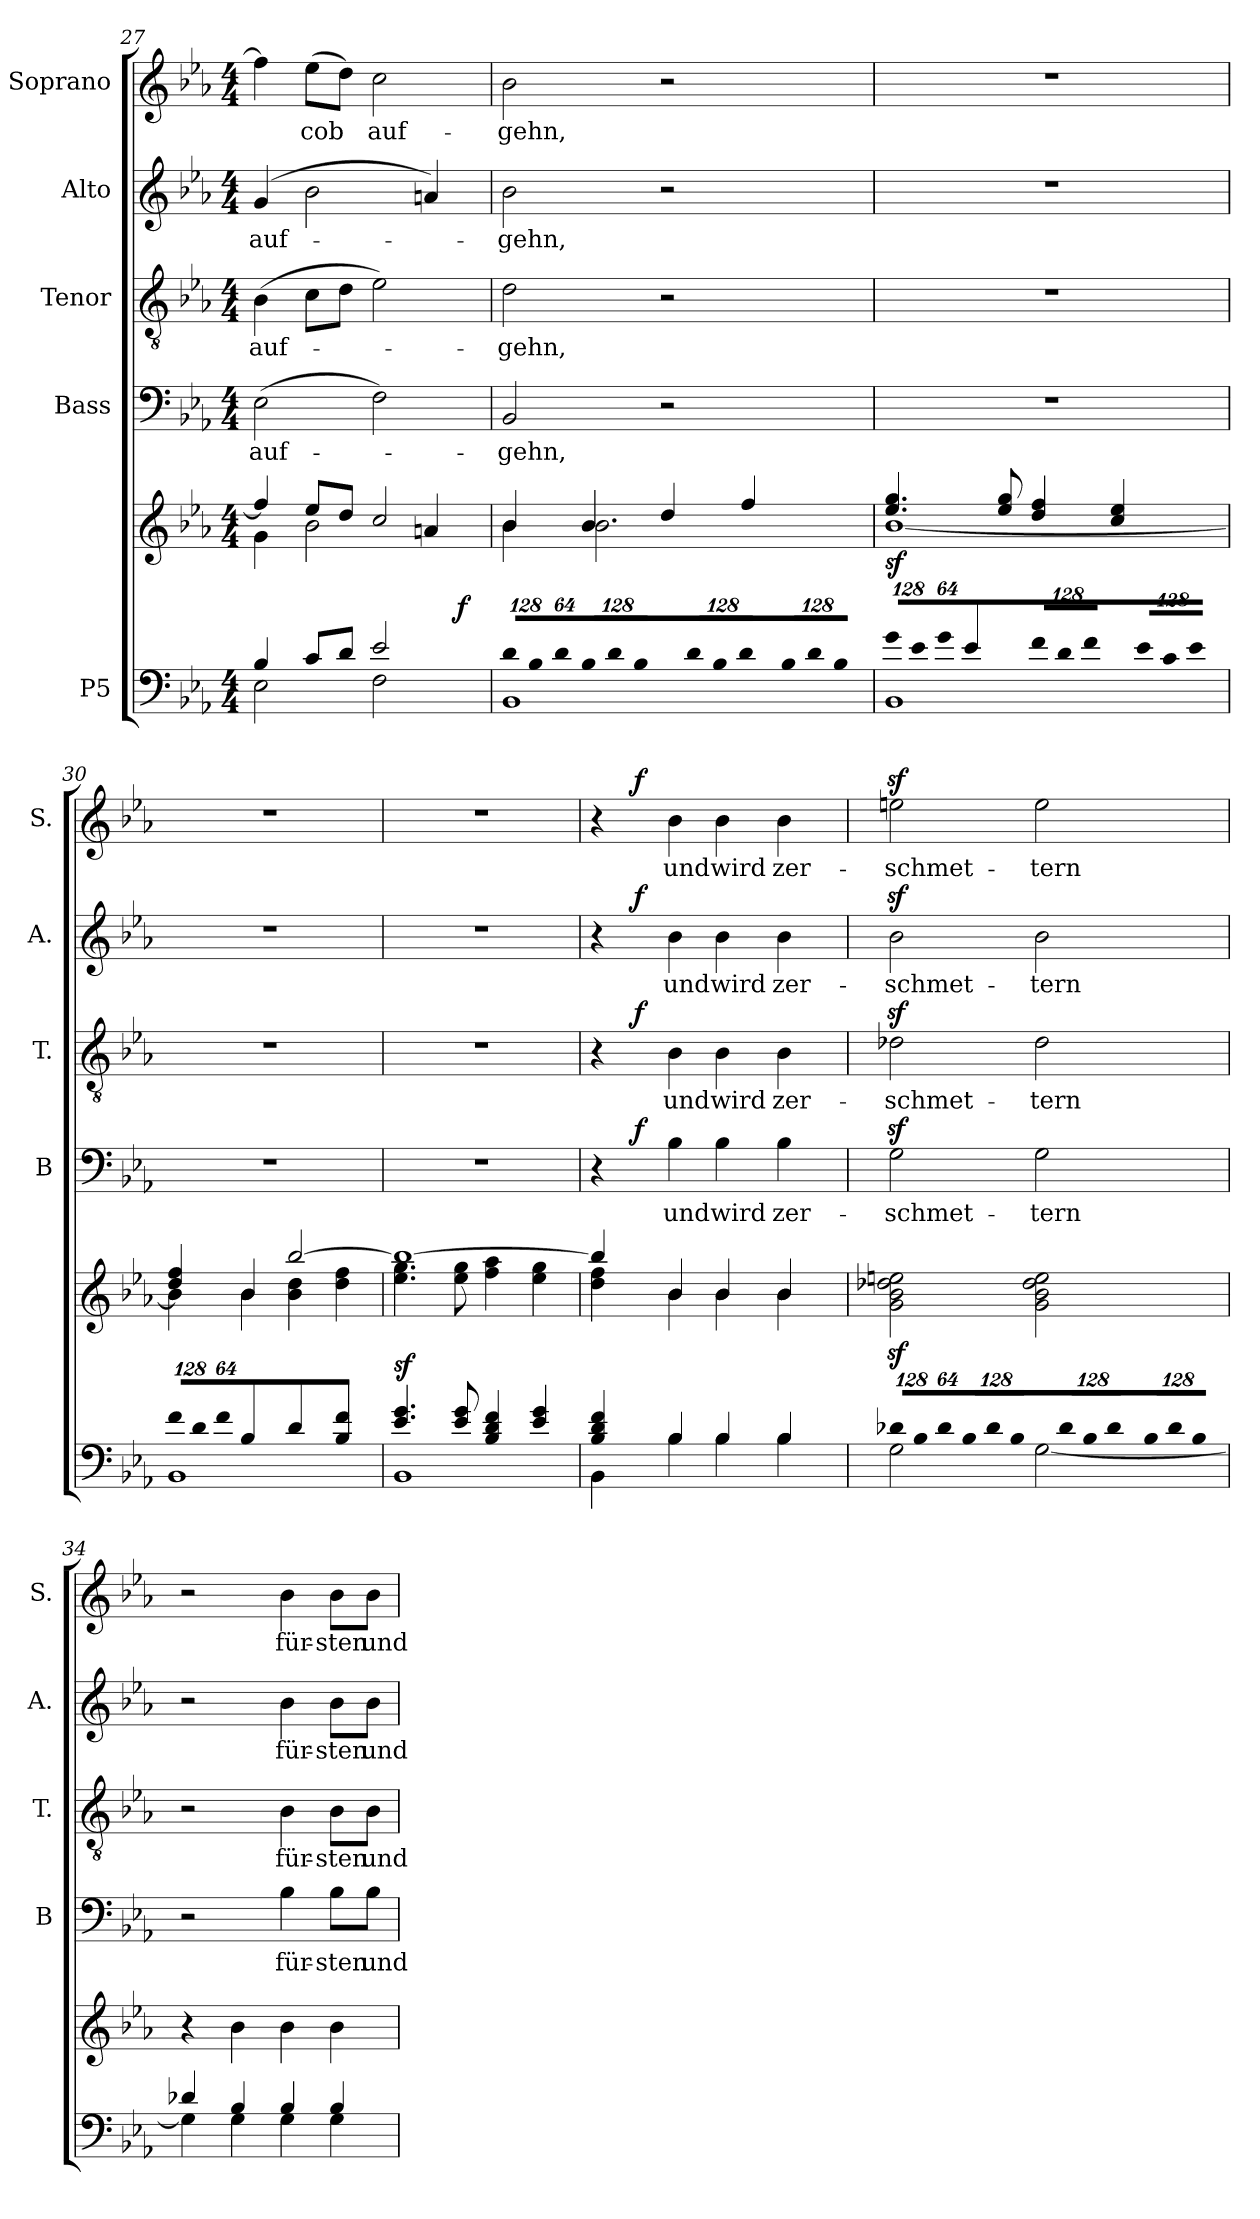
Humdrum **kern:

**kern	**kern	**dynam	**kern	**text	**dynam	**kern	**text	**dynam	**kern	**text	**dynam	**kern	**text	**dynam
*part5	*part5	*part5	*part4	*part4	*part4	*part3	*part3	*part3	*part2	*part2	*part2	*part1	*part1	*part1
*staff6	*staff5	*staff5/6	*staff4	*staff4	*staff4	*staff3	*staff3	*staff3	*staff2	*staff2	*staff2	*staff1	*staff1	*staff1
*I"P5	*	*	*I"Bass	*	*	*I"Tenor	*	*	*I"Alto	*	*	*I"Soprano	*	*
*	*	*	*I'B	*	*	*I'T.	*	*	*I'A.	*	*	*I'S.	*	*
*clefF4	*clefG2	*	*clefF4	*	*	*clefGv2	*	*	*clefG2	*	*	*clefG2	*	*
*	*	*	*	*	*	*ITrd7c12	*	*	*	*	*	*	*	*
*k[b-e-a-]	*k[b-e-a-]	*	*k[b-e-a-]	*	*	*k[b-e-a-]	*	*	*k[b-e-a-]	*	*	*k[b-e-a-]	*	*
*E-:	*E-:	*	*E-:	*	*	*E-:	*	*	*E-:	*	*	*E-:	*	*
*M4/4	*M4/4	*	*M4/4	*	*	*M4/4	*	*	*M4/4	*	*	*M4/4	*	*
=27	=27	=27	=27	=27	=27	=27	=27	=27	=27	=27	=27	=27	=27	=27
*^	*^	*	*	*	*	*	*	*	*	*	*	*	*	*
!	!	!	!	!	!	!LO:LY:b:color=#000000	!	!	!	!	!	!	!	!	!	!
!	!	!	!	!	!	!	!	!	!LO:LY:b:color=#000000	!	!	!	!	!	!	!
!	!	!	!	!	!	!	!	!	!	!	!	!LO:LY:b:color=#000000	!	!	!	!
*	*^	*	*	*	*	*	*	*	*	*	*	*	*	*	*	*
4B-i/	2E-i\	2..ryy	4ffi/]	4gi\	.	(2E-i\	auf-	.	(4BB-i\	auf-	.	(4gi/	auf-	.	4ffi\]	.	.
!	!	!	!	!	!	!	!	!	!	!	!	!	!	!	!	!LO:LY:b:color=#000000	!
8ci/L	.	.	8ee-i/L	2b-i\	.	.	.	.	8Ci\L	.	.	2b-i\	.	.	(8ee-i\L	-cob	.
8di/J	.	.	8ddi/J	.	.	.	.	.	8Di\J	.	.	.	.	.	8ddi\J)	.	.
!	!	!	!	!	!	!	!	!	!	!	!	!	!	!	!	!LO:LY:b:color=#000000	!
2e-i/	2Fi\	.	2cci/	.	.	2Fi\)	.	.	2E-i\)	.	.	.	.	.	2cci\	auf-	.
.	.	.	.	4ani/	.	.	.	.	.	.	.	4ani/)	.	.	.	.	.
.	.	8ryy	.	.	f	.	.	.	.	.	.	.	.	.	.	.	.
*v	*v	*v	*	*	*	*	*	*	*	*	*	*	*	*	*	*	*
=28	=28	=28	=28	=28	=28	=28	=28	=28	=28	=28	=28	=28	=28	=28	=28
*Xbrackettup	*	*	*	*	*	*	*	*	*	*	*	*	*	*	*
*^	*	*	*	*	*	*	*	*	*	*	*	*	*	*	*
*	*^	*	*	*	*	*	*	*	*	*	*	*	*	*	*	*
!LO:N:vis=8	!	!	!	!	!	!	!	!	!	!	!	!	!	!	!	!	!
*	*v	*v	*	*	*	*	*	*	*	*	*	*	*	*	*	*	*
*	*^	*	*	*	*	*	*	*	*	*	*	*	*	*	*	*
!	!	!	!	!	!	!	!LO:LY:b:color=#000000	!	!	!	!	!	!	!	!	!	!
*	*v	*v	*	*	*	*	*	*	*	*	*	*	*	*	*	*	*
*	*^	*	*	*	*	*	*	*	*	*	*	*	*	*	*	*
!	!	!	!	!	!	!	!	!	!	!LO:LY:b:color=#000000	!	!	!	!	!	!	!
*	*v	*v	*	*	*	*	*	*	*	*	*	*	*	*	*	*	*
*	*^	*	*	*	*	*	*	*	*	*	*	*	*	*	*	*
!	!	!	!	!	!	!	!	!	!	!	!	!	!LO:LY:b:color=#000000	!	!	!	!
*	*v	*v	*	*	*	*	*	*	*	*	*	*	*	*	*	*	*
*	*^	*	*	*	*	*	*	*	*	*	*	*	*	*	*	*
!	!	!	!	!	!	!	!	!	!	!	!	!	!	!	!	!LO:LY:b:color=#000000	!
*	*v	*v	*	*	*	*	*	*	*	*	*	*	*	*	*	*	*
1024%85di/L	1BB-i	4b-i/	4b-i\	.	2BB-i/	-gehn,	.	2Di\	-gehn,	.	2b-i\	-gehn,	.	2b-i\	-gehn,	.
!LO:N:vis=8	!	!	!	!	!	!	!	!	!	!	!	!	!	!	!	!
1024%85B-i/	.	.	.	.	.	.	.	.	.	.	.	.	.	.	.	.
!LO:N:vis=8	!	!	!	!	!	!	!	!	!	!	!	!	!	!	!	!
512%43di/J	.	.	.	.	.	.	.	.	.	.	.	.	.	.	.	.
!LO:N:vis=8	!	!	!	!	!	!	!	!	!	!	!	!	!	!	!	!
1024%85B-i/L	.	4b-i/	2.b-i\	.	.	.	.	.	.	.	.	.	.	.	.	.
!LO:N:vis=8	!	!	!	!	!	!	!	!	!	!	!	!	!	!	!	!
1024%85di/	.	.	.	.	.	.	.	.	.	.	.	.	.	.	.	.
!LO:N:vis=8	!	!	!	!	!	!	!	!	!	!	!	!	!	!	!	!
512%43B-i/J	.	.	.	.	.	.	.	.	.	.	.	.	.	.	.	.
!LO:N:vis=8	!	!	!	!	!	!	!	!	!	!	!	!	!	!	!	!
1024%85di/L	.	4ddi/	.	.	2r	.	.	2r	.	.	2r	.	.	2r	.	.
!LO:N:vis=8	!	!	!	!	!	!	!	!	!	!	!	!	!	!	!	!
1024%85B-i/	.	.	.	.	.	.	.	.	.	.	.	.	.	.	.	.
!LO:N:vis=8	!	!	!	!	!	!	!	!	!	!	!	!	!	!	!	!
512%43di/J	.	.	.	.	.	.	.	.	.	.	.	.	.	.	.	.
!LO:N:vis=8	!	!	!	!	!	!	!	!	!	!	!	!	!	!	!	!
1024%85B-i/L	.	4ffi/	.	.	.	.	.	.	.	.	.	.	.	.	.	.
!LO:N:vis=8	!	!	!	!	!	!	!	!	!	!	!	!	!	!	!	!
1024%85di/	.	.	.	.	.	.	.	.	.	.	.	.	.	.	.	.
!LO:N:vis=8	!	!	!	!	!	!	!	!	!	!	!	!	!	!	!	!
512%43B-i/J	.	.	.	.	.	.	.	.	.	.	.	.	.	.	.	.
!!LO:PB:g=z
=29	=29	=29	=29	=29	=29	=29	=29	=29	=29	=29	=29	=29	=29	=29	=29	=29
!LO:N:vis=8	!	!	!	!	!	!	!	!	!	!	!	!	!	!	!	!
1024%85gi/L	1BB-i	4.ee-i/ 4.ggi	[1b-i	sf	1r	.	.	1r	.	.	1r	.	.	1r	.	.
!LO:N:vis=8	!	!	!	!	!	!	!	!	!	!	!	!	!	!	!	!
1024%85e-i/	.	.	.	.	.	.	.	.	.	.	.	.	.	.	.	.
!LO:N:vis=8	!	!	!	!	!	!	!	!	!	!	!	!	!	!	!	!
512%43gi/J	.	.	.	.	.	.	.	.	.	.	.	.	.	.	.	.
4e-i/	.	.	.	.	.	.	.	.	.	.	.	.	.	.	.	.
.	.	8ee-i/ 8ggi	.	.	.	.	.	.	.	.	.	.	.	.	.	.
!LO:N:vis=8	!	!	!	!	!	!	!	!	!	!	!	!	!	!	!	!
1024%85fi/L	.	4ddi/ 4ffi	.	.	.	.	.	.	.	.	.	.	.	.	.	.
!LO:N:vis=8	!	!	!	!	!	!	!	!	!	!	!	!	!	!	!	!
1024%85di/	.	.	.	.	.	.	.	.	.	.	.	.	.	.	.	.
!LO:N:vis=8	!	!	!	!	!	!	!	!	!	!	!	!	!	!	!	!
512%43fi/J	.	.	.	.	.	.	.	.	.	.	.	.	.	.	.	.
!LO:N:vis=8	!	!	!	!	!	!	!	!	!	!	!	!	!	!	!	!
1024%85e-i/L	.	4cci/ 4ee-i	.	.	.	.	.	.	.	.	.	.	.	.	.	.
!LO:N:vis=8	!	!	!	!	!	!	!	!	!	!	!	!	!	!	!	!
1024%85ci/	.	.	.	.	.	.	.	.	.	.	.	.	.	.	.	.
!LO:N:vis=8	!	!	!	!	!	!	!	!	!	!	!	!	!	!	!	!
512%43e-i/J	.	.	.	.	.	.	.	.	.	.	.	.	.	.	.	.
=30	=30	=30	=30	=30	=30	=30	=30	=30	=30	=30	=30	=30	=30	=30	=30	=30
!LO:N:vis=8	!	!	!	!	!	!	!	!	!	!	!	!	!	!	!	!
1024%85fi/L	1BB-i	4ddi/ 4ffi	4b-i\]	.	1r	.	.	1r	.	.	1r	.	.	1r	.	.
!LO:N:vis=8	!	!	!	!	!	!	!	!	!	!	!	!	!	!	!	!
1024%85di/	.	.	.	.	.	.	.	.	.	.	.	.	.	.	.	.
!LO:N:vis=8	!	!	!	!	!	!	!	!	!	!	!	!	!	!	!	!
512%43fi/J	.	.	.	.	.	.	.	.	.	.	.	.	.	.	.	.
4B-i/	.	4b-i/	4b-i\	.	.	.	.	.	.	.	.	.	.	.	.	.
4di/	.	[2bb-i/	4b-i\ 4ddi	.	.	.	.	.	.	.	.	.	.	.	.	.
4B-i/ 4fi	.	.	4ddi\ 4ffi	.	.	.	.	.	.	.	.	.	.	.	.	.
=31	=31	=31	=31	=31	=31	=31	=31	=31	=31	=31	=31	=31	=31	=31	=31	=31
4.e-i/ 4.gi	1BB-i	1bb-i_	4.ee-i\ 4.ggi	sf	1r	.	.	1r	.	.	1r	.	.	1r	.	.
8e-i/ 8gi	.	.	8ee-i\ 8ggi	.	.	.	.	.	.	.	.	.	.	.	.	.
4B-i/ 4di 4fi	.	.	4ffi\ 4aa-i	.	.	.	.	.	.	.	.	.	.	.	.	.
4e-i/ 4gi	.	.	4ee-i\ 4ggi	.	.	.	.	.	.	.	.	.	.	.	.	.
=32	=32	=32	=32	=32	=32	=32	=32	=32	=32	=32	=32	=32	=32	=32	=32	=32
*	*	*	*	*	*^	*	*	*^	*	*	*^	*	*	*^	*	*
4B-i/ 4di 4fi	4BB-i\	4bb-i/]	4ddi\ 4ffi	.	4r	16ryy	.	.	4r	16ryy	.	.	4r	16ryy	.	.	4r	16ryy	.	.
.	.	.	.	.	.	32ryy	.	.	.	32ryy	.	.	.	32ryy	.	.	.	32ryy	.	.
.	.	.	.	.	.	128ryy	.	.	.	128ryy	.	.	.	128ryy	.	.	.	128ryy	.	.
.	.	.	.	.	.	256ryy	.	.	.	256ryy	.	.	.	256ryy	.	.	.	256ryy	.	.
.	.	.	.	.	.	1024ryy	.	.	.	1024ryy	.	.	.	1024ryy	.	.	.	1024ryy	.	.
.	.	.	.	.	.	2ryy	.	f	.	2ryy	.	f	.	2ryy	.	f	.	2ryy	.	f
!	!	!	!	!	!	!	!LO:LY:b:color=#000000	!	!	!	!	!	!	!	!	!	!	!	!	!
!	!	!	!	!	!	!	!	!	!	!	!LO:LY:b:color=#000000	!	!	!	!	!	!	!	!	!
!	!	!	!	!	!	!	!	!	!	!	!	!	!	!	!LO:LY:b:color=#000000	!	!	!	!	!
!	!	!	!	!	!	!	!	!	!	!	!	!	!	!	!	!	!	!	!LO:LY:b:color=#000000	!
4B-i/	4B-i\	4b-i/	4b-i\	.	4B-i\	.	und	.	4BB-i\	.	und	.	4b-i\	.	und	.	4b-i\	.	und	.
!	!	!	!	!	!	!	!LO:LY:b:color=#000000	!	!	!	!	!	!	!	!	!	!	!	!	!
!	!	!	!	!	!	!	!	!	!	!	!LO:LY:b:color=#000000	!	!	!	!	!	!	!	!	!
!	!	!	!	!	!	!	!	!	!	!	!	!	!	!	!LO:LY:b:color=#000000	!	!	!	!	!
!	!	!	!	!	!	!	!	!	!	!	!	!	!	!	!	!	!	!	!LO:LY:b:color=#000000	!
4B-i/	4B-i\	4b-i/	4b-i\	.	4B-i\	.	wird	.	4BB-i\	.	wird	.	4b-i\	.	wird	.	4b-i\	.	wird	.
.	.	.	.	.	.	4ryy	.	.	.	4ryy	.	.	.	4ryy	.	.	.	4ryy	.	.
!	!	!	!	!	!	!	!LO:LY:b:color=#000000	!	!	!	!	!	!	!	!	!	!	!	!	!
!	!	!	!	!	!	!	!	!	!	!	!LO:LY:b:color=#000000	!	!	!	!	!	!	!	!	!
!	!	!	!	!	!	!	!	!	!	!	!	!	!	!	!LO:LY:b:color=#000000	!	!	!	!	!
!	!	!	!	!	!	!	!	!	!	!	!	!	!	!	!	!	!	!	!LO:LY:b:color=#000000	!
4B-i/	4B-i\	4b-i/	4b-i\	.	4B-i\	.	zer-	.	4BB-i\	.	zer-	.	4b-i\	.	zer-	.	4b-i\	.	zer-	.
.	.	.	.	.	.	8ryy	.	.	.	8ryy	.	.	.	8ryy	.	.	.	8ryy	.	.
.	.	.	.	.	.	64ryy	.	.	.	64ryy	.	.	.	64ryy	.	.	.	64ryy	.	.
.	.	.	.	.	.	512.ryy	.	.	.	512.ryy	.	.	.	512.ryy	.	.	.	512.ryy	.	.
=33	=33	=33	=33	=33	=33	=33	=33	=33	=33	=33	=33	=33	=33	=33	=33	=33	=33	=33	=33	=33
!LO:N:vis=8	!	!	!	!	!	!	!	!	!	!	!	!	!	!	!	!	!	!	!	!
*	*	*v	*v	*	*	*	*	*	*v	*v	*	*	*v	*v	*	*	*v	*v	*	*
*	*	*	*	*v	*v	*	*	*	*	*	*	*	*	*	*	*
*	*	*^	*	*^	*	*	*^	*	*	*^	*	*	*^	*	*
!	!	!	!	!	!	!	!LO:LY:b:color=#000000	!	!	!	!	!	!	!	!	!	!	!	!	!
*	*	*v	*v	*	*	*	*	*	*v	*v	*	*	*v	*v	*	*	*v	*v	*	*
*	*	*	*	*v	*v	*	*	*	*	*	*	*	*	*	*	*
*	*	*^	*	*^	*	*	*^	*	*	*^	*	*	*^	*	*
!	!	!	!	!	!	!	!	!	!	!	!LO:LY:b:color=#000000	!	!	!	!	!	!	!	!	!
*	*	*v	*v	*	*	*	*	*	*v	*v	*	*	*v	*v	*	*	*v	*v	*	*
*	*	*	*	*v	*v	*	*	*	*	*	*	*	*	*	*	*
*	*	*^	*	*^	*	*	*^	*	*	*^	*	*	*^	*	*
!	!	!	!	!	!	!	!	!	!	!	!	!	!	!	!LO:LY:b:color=#000000	!	!	!	!	!
*	*	*v	*v	*	*	*	*	*	*v	*v	*	*	*v	*v	*	*	*v	*v	*	*
*	*	*	*	*v	*v	*	*	*	*	*	*	*	*	*	*	*
*	*	*^	*	*^	*	*	*^	*	*	*^	*	*	*^	*	*
!	!	!	!	!	!	!	!	!	!	!	!	!	!	!	!	!	!	!	!LO:LY:b:color=#000000	!
*	*	*v	*v	*	*	*	*	*	*v	*v	*	*	*v	*v	*	*	*v	*v	*	*
*	*	*	*	*v	*v	*	*	*	*	*	*	*	*	*	*	*
1024%85d-Xi/L	2Gi\	2gi\z 2b-iz 2dd-Xiz 2eeniz	.	2Gzi\	-schmet-	.	2D-Xzi\	-schmet-	.	2b-zi\	-schmet-	.	2eenzi\	-schmet-	.
!LO:N:vis=8	!	!	!	!	!	!	!	!	!	!	!	!	!	!	!
1024%85B-i/	.	.	.	.	.	.	.	.	.	.	.	.	.	.	.
!LO:N:vis=8	!	!	!	!	!	!	!	!	!	!	!	!	!	!	!
512%43d-i/J	.	.	.	.	.	.	.	.	.	.	.	.	.	.	.
!LO:N:vis=8	!	!	!	!	!	!	!	!	!	!	!	!	!	!	!
1024%85B-i/L	.	.	.	.	.	.	.	.	.	.	.	.	.	.	.
!LO:N:vis=8	!	!	!	!	!	!	!	!	!	!	!	!	!	!	!
1024%85d-i/	.	.	.	.	.	.	.	.	.	.	.	.	.	.	.
!LO:N:vis=8	!	!	!	!	!	!	!	!	!	!	!	!	!	!	!
512%43B-i/J	.	.	.	.	.	.	.	.	.	.	.	.	.	.	.
!LO:N:vis=8	!	!	!	!	!	!	!	!	!	!	!	!	!	!	!
!	!	!	!	!	!LO:LY:b:color=#000000	!	!	!	!	!	!	!	!	!	!
!	!	!	!	!	!	!	!	!LO:LY:b:color=#000000	!	!	!	!	!	!	!
!	!	!	!	!	!	!	!	!	!	!	!LO:LY:b:color=#000000	!	!	!	!
!	!	!	!	!	!	!	!	!	!	!	!	!	!	!LO:LY:b:color=#000000	!
1024%85d-i/L	[2Gi\	2gi\ 2b-i 2dd-i 2eei	.	2Gi\	-tern	.	2D-i\	-tern	.	2b-i\	-tern	.	2eei\	-tern	.
!LO:N:vis=8	!	!	!	!	!	!	!	!	!	!	!	!	!	!	!
1024%85B-i/	.	.	.	.	.	.	.	.	.	.	.	.	.	.	.
!LO:N:vis=8	!	!	!	!	!	!	!	!	!	!	!	!	!	!	!
512%43d-i/J	.	.	.	.	.	.	.	.	.	.	.	.	.	.	.
!LO:N:vis=8	!	!	!	!	!	!	!	!	!	!	!	!	!	!	!
1024%85B-i/L	.	.	.	.	.	.	.	.	.	.	.	.	.	.	.
!LO:N:vis=8	!	!	!	!	!	!	!	!	!	!	!	!	!	!	!
1024%85d-i/	.	.	.	.	.	.	.	.	.	.	.	.	.	.	.
!LO:N:vis=8	!	!	!	!	!	!	!	!	!	!	!	!	!	!	!
512%43B-i/J	.	.	.	.	.	.	.	.	.	.	.	.	.	.	.
!!LO:LB:g=z
=34	=34	=34	=34	=34	=34	=34	=34	=34	=34	=34	=34	=34	=34	=34	=34
4d-Xi/	4Gi\]	4r	.	2r	.	.	2r	.	.	2r	.	.	2r	.	.
4B-i/	4Gi\	4b-i\	.	.	.	.	.	.	.	.	.	.	.	.	.
!	!	!	!	!	!LO:LY:b:color=#000000	!	!	!	!	!	!	!	!	!	!
!	!	!	!	!	!	!	!	!LO:LY:b:color=#000000	!	!	!	!	!	!	!
!	!	!	!	!	!	!	!	!	!	!	!LO:LY:b:color=#000000	!	!	!	!
!	!	!	!	!	!	!	!	!	!	!	!	!	!	!LO:LY:b:color=#000000	!
4B-i/	4Gi\	4b-i\	.	4B-i\	für-	.	4BB-i\	für-	.	4b-i\	für-	.	4b-i\	für-	.
!	!	!	!	!	!LO:LY:b:color=#000000	!	!	!	!	!	!	!	!	!	!
!	!	!	!	!	!	!	!	!LO:LY:b:color=#000000	!	!	!	!	!	!	!
!	!	!	!	!	!	!	!	!	!	!	!LO:LY:b:color=#000000	!	!	!	!
!	!	!	!	!	!	!	!	!	!	!	!	!	!	!LO:LY:b:color=#000000	!
4B-i/	4Gi\	4b-i\	.	8B-i\L	-sten	.	8BB-i\L	-sten	.	8b-i\L	-sten	.	8b-i\L	-sten	.
!	!	!	!	!	!LO:LY:b:color=#000000	!	!	!	!	!	!	!	!	!	!
!	!	!	!	!	!	!	!	!LO:LY:b:color=#000000	!	!	!	!	!	!	!
!	!	!	!	!	!	!	!	!	!	!	!LO:LY:b:color=#000000	!	!	!	!
!	!	!	!	!	!	!	!	!	!	!	!	!	!	!LO:LY:b:color=#000000	!
.	.	.	.	8B-i\J	und	.	8BB-i\J	und	.	8b-i\J	und	.	8b-i\J	und	.
*v	*v	*	*	*	*	*	*	*	*	*	*	*	*	*	*
=	=	=	=	=	=	=	=	=	=	=	=	=	=	=
*-	*-	*-	*-	*-	*-	*-	*-	*-	*-	*-	*-	*-	*-	*-
